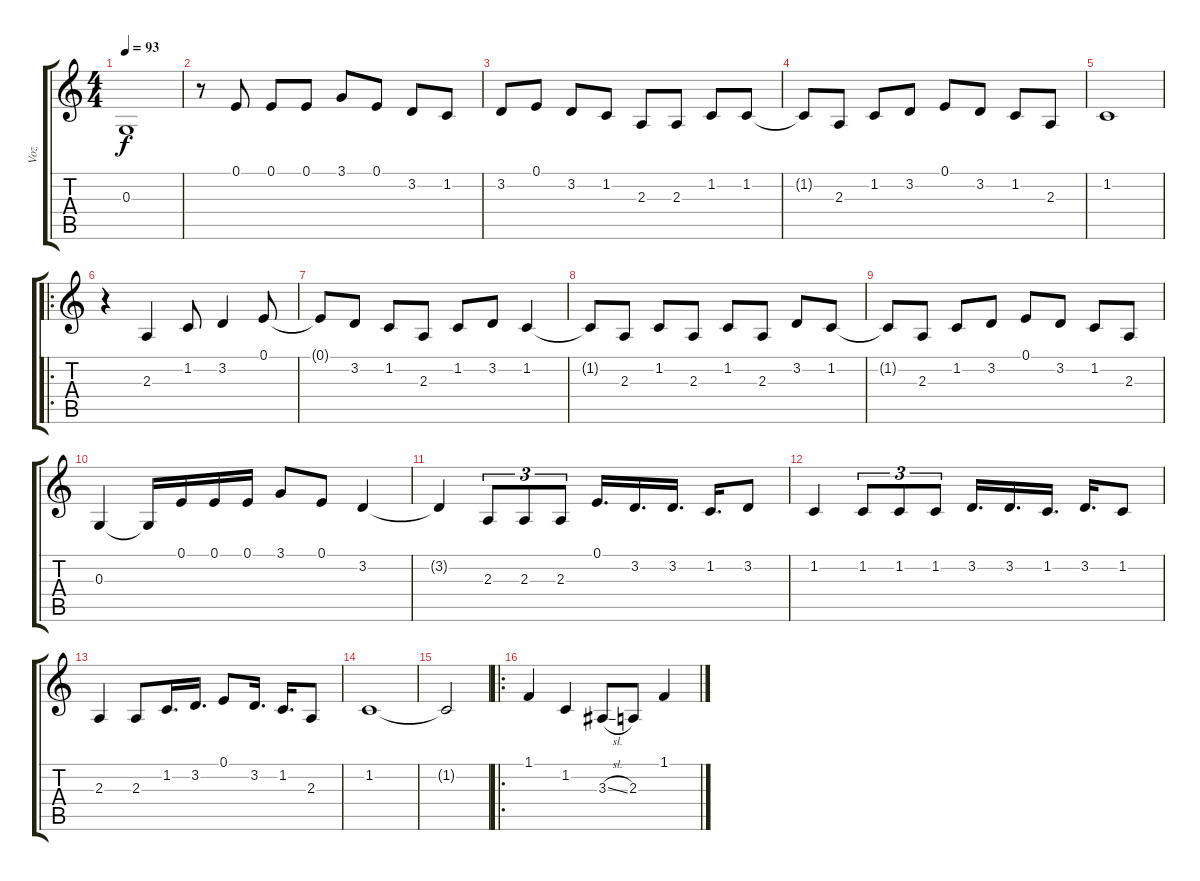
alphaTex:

\track ("Voz" "Voz") {solo instrument sopranosax}
\staff {score tabs}
\tuning (E4 B3 G3 D3 A2 E2) {hide}
\ts (4 4)
\tempo 93
\clef g2
\ks c
0.3.1{dy f} |
r.8 0.1.8 0.1.8 0.1.8 3.1.8 0.1.8 3.2.8 1.2.8 |
3.2.8 0.1.8 3.2.8 1.2.8 2.3.8 2.3.8 1.2.8 1.2.8 |
1.2{t}.8 2.3.8 1.2.8 3.2.8 0.1.8 3.2.8 1.2.8 2.3.8 |
1.2.1 |
\ro
r.4 2.3.4 1.2.8 3.2.4 0.1.8 |
0.1{t}.8 3.2.8 1.2.8 2.3.8 1.2.8 3.2.8 1.2.4 |
1.2{t}.8 2.3.8 1.2.8 2.3.8 1.2.8 2.3.8 3.2.8 1.2.8 |
1.2{t}.8 2.3.8 1.2.8 3.2.8 0.1.8 3.2.8 1.2.8 2.3.8 |
0.3.4 0.3{t}.16 0.1.16 0.1.16 0.1.16 3.1.8 0.1.8 3.2.4 |
3.2{t}.4 2.3.8{tu (3 2)} 2.3.8{tu (3 2)} 2.3.8{tu (3 2)} 0.1.16{d} 3.2.16{d} 3.2.16{d} 1.2.16{d} 3.2.8 |
1.2.4 1.2.8{tu (3 2)} 1.2.8{tu (3 2)} 1.2.8{tu (3 2)} 3.2.16{d} 3.2.16{d} 1.2.16{d} 3.2.16{d} 1.2.8 |
2.3.4 2.3.8 1.2.16{d} 3.2.16{d} 0.1.8 3.2.16{d} 1.2.16{d} 2.3.8 |
1.2.1 |
1.2{t}.2 |
\ro
1.1.4 1.2.4 3.3{sl}.8 2.3.8 1.1.4
